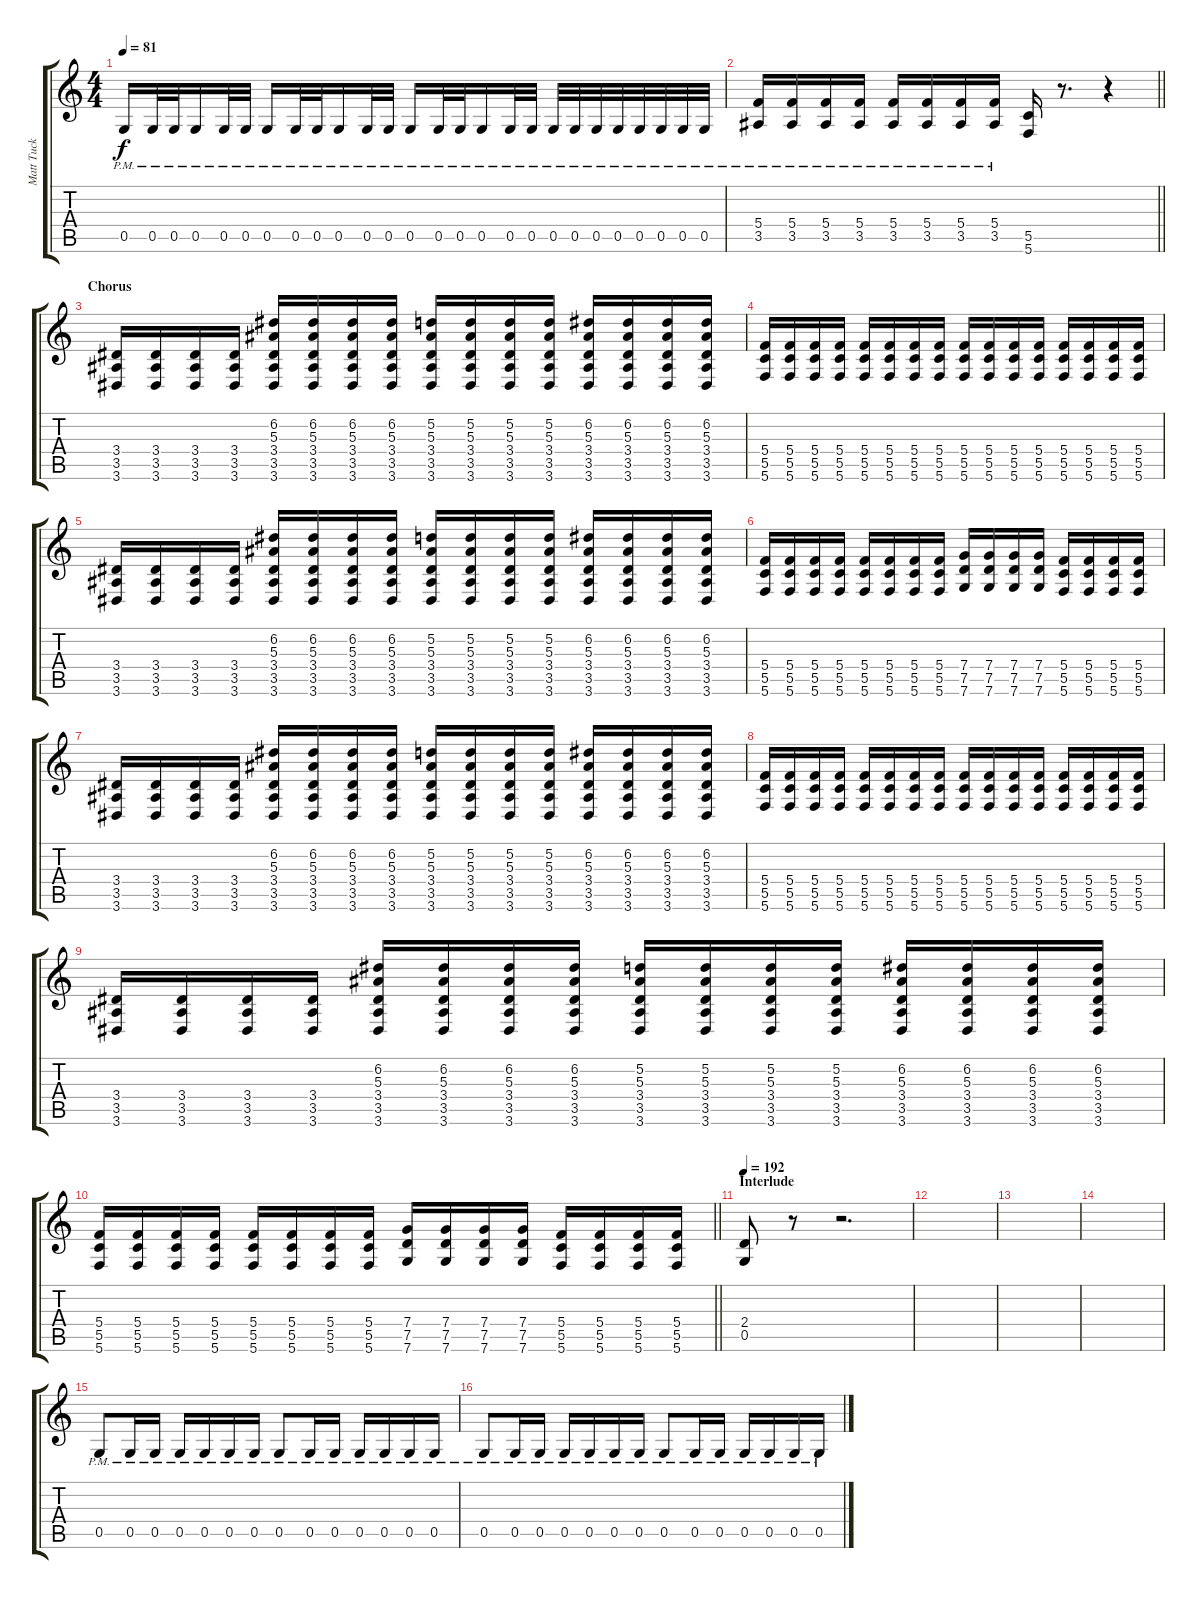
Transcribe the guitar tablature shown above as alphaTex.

\track ("Matt Tuck" "Matt Tuck") {instrument distortionguitar}
\staff {score tabs}
\tuning (D4 A3 F3 C3 G2 C2) {hide}
\ts (4 4)
\tempo 81
\clef g2
\ks c
0.5{pm}.16{dy f} 0.5{pm}.32 0.5{pm}.32 0.5{pm}.16 0.5{pm}.32 0.5{pm}.32 0.5{pm}.16 0.5{pm}.32 0.5{pm}.32 0.5{pm}.16 0.5{pm}.32 0.5{pm}.32 0.5{pm}.16 0.5{pm}.32 0.5{pm}.32 0.5{pm}.16 0.5{pm}.32 0.5{pm}.32 0.5{pm}.32 0.5{pm}.32 0.5{pm}.32 0.5{pm}.32 0.5{pm}.32 0.5{pm}.32 0.5{pm}.32 0.5{pm}.32 |
\barLineRight lightlight
(5.4{pm} 3.5{pm}).16 (5.4{pm} 3.5{pm}).16 (5.4{pm} 3.5{pm}).16 (5.4{pm} 3.5{pm}).16 (5.4{pm} 3.5{pm}).16 (5.4{pm} 3.5{pm}).16 (5.4{pm} 3.5{pm}).16 (5.4{pm} 3.5{pm}).16 (5.5 5.6).16 r.8{d} r.4 |
\section ("" "Chorus")
(3.4 3.5 3.6).16{balance 16} (3.4 3.5 3.6).16 (3.4 3.5 3.6).16 (3.4 3.5 3.6).16 (6.2 5.3 3.4 3.5 3.6).16 (6.2 5.3 3.4 3.5 3.6).16 (6.2 5.3 3.4 3.5 3.6).16 (6.2 5.3 3.4 3.5 3.6).16 (5.2 5.3 3.4 3.5 3.6).16 (5.2 5.3 3.4 3.5 3.6).16 (5.2 5.3 3.4 3.5 3.6).16 (5.2 5.3 3.4 3.5 3.6).16 (6.2 5.3 3.4 3.5 3.6).16 (6.2 5.3 3.4 3.5 3.6).16 (6.2 5.3 3.4 3.5 3.6).16 (6.2 5.3 3.4 3.5 3.6).16 |
(5.4 5.5 5.6).16 (5.4 5.5 5.6).16 (5.4 5.5 5.6).16 (5.4 5.5 5.6).16 (5.4 5.5 5.6).16 (5.4 5.5 5.6).16 (5.4 5.5 5.6).16 (5.4 5.5 5.6).16 (5.4 5.5 5.6).16 (5.4 5.5 5.6).16 (5.4 5.5 5.6).16 (5.4 5.5 5.6).16 (5.4 5.5 5.6).16 (5.4 5.5 5.6).16 (5.4 5.5 5.6).16 (5.4 5.5 5.6).16 |
(3.4 3.5 3.6).16 (3.4 3.5 3.6).16 (3.4 3.5 3.6).16 (3.4 3.5 3.6).16 (6.2 5.3 3.4 3.5 3.6).16 (6.2 5.3 3.4 3.5 3.6).16 (6.2 5.3 3.4 3.5 3.6).16 (6.2 5.3 3.4 3.5 3.6).16 (5.2 5.3 3.4 3.5 3.6).16 (5.2 5.3 3.4 3.5 3.6).16 (5.2 5.3 3.4 3.5 3.6).16 (5.2 5.3 3.4 3.5 3.6).16 (6.2 5.3 3.4 3.5 3.6).16 (6.2 5.3 3.4 3.5 3.6).16 (6.2 5.3 3.4 3.5 3.6).16 (6.2 5.3 3.4 3.5 3.6).16 |
(5.4 5.5 5.6).16 (5.4 5.5 5.6).16 (5.4 5.5 5.6).16 (5.4 5.5 5.6).16 (5.4 5.5 5.6).16 (5.4 5.5 5.6).16 (5.4 5.5 5.6).16 (5.4 5.5 5.6).16 (7.4 7.5 7.6).16 (7.4 7.5 7.6).16 (7.4 7.5 7.6).16 (7.4 7.5 7.6).16 (5.4 5.5 5.6).16 (5.4 5.5 5.6).16 (5.4 5.5 5.6).16 (5.4 5.5 5.6).16 |
(3.4 3.5 3.6).16 (3.4 3.5 3.6).16 (3.4 3.5 3.6).16 (3.4 3.5 3.6).16 (6.2 5.3 3.4 3.5 3.6).16 (6.2 5.3 3.4 3.5 3.6).16 (6.2 5.3 3.4 3.5 3.6).16 (6.2 5.3 3.4 3.5 3.6).16 (5.2 5.3 3.4 3.5 3.6).16 (5.2 5.3 3.4 3.5 3.6).16 (5.2 5.3 3.4 3.5 3.6).16 (5.2 5.3 3.4 3.5 3.6).16 (6.2 5.3 3.4 3.5 3.6).16 (6.2 5.3 3.4 3.5 3.6).16 (6.2 5.3 3.4 3.5 3.6).16 (6.2 5.3 3.4 3.5 3.6).16 |
(5.4 5.5 5.6).16 (5.4 5.5 5.6).16 (5.4 5.5 5.6).16 (5.4 5.5 5.6).16 (5.4 5.5 5.6).16 (5.4 5.5 5.6).16 (5.4 5.5 5.6).16 (5.4 5.5 5.6).16 (5.4 5.5 5.6).16 (5.4 5.5 5.6).16 (5.4 5.5 5.6).16 (5.4 5.5 5.6).16 (5.4 5.5 5.6).16 (5.4 5.5 5.6).16 (5.4 5.5 5.6).16 (5.4 5.5 5.6).16 |
(3.4 3.5 3.6).16 (3.4 3.5 3.6).16 (3.4 3.5 3.6).16 (3.4 3.5 3.6).16 (6.2 5.3 3.4 3.5 3.6).16 (6.2 5.3 3.4 3.5 3.6).16 (6.2 5.3 3.4 3.5 3.6).16 (6.2 5.3 3.4 3.5 3.6).16 (5.2 5.3 3.4 3.5 3.6).16 (5.2 5.3 3.4 3.5 3.6).16 (5.2 5.3 3.4 3.5 3.6).16 (5.2 5.3 3.4 3.5 3.6).16 (6.2 5.3 3.4 3.5 3.6).16 (6.2 5.3 3.4 3.5 3.6).16 (6.2 5.3 3.4 3.5 3.6).16 (6.2 5.3 3.4 3.5 3.6).16 |
\barLineRight lightlight
(5.4 5.5 5.6).16 (5.4 5.5 5.6).16 (5.4 5.5 5.6).16 (5.4 5.5 5.6).16 (5.4 5.5 5.6).16 (5.4 5.5 5.6).16 (5.4 5.5 5.6).16 (5.4 5.5 5.6).16 (7.4 7.5 7.6).16 (7.4 7.5 7.6).16 (7.4 7.5 7.6).16 (7.4 7.5 7.6).16 (5.4 5.5 5.6).16 (5.4 5.5 5.6).16 (5.4 5.5 5.6).16 (5.4 5.5 5.6).16 |
\section ("" "Interlude")
\tempo 192
(2.4 0.5).8 r.8 r.2{d} |
|
|
|
0.5{pm}.8 0.5{pm}.16 0.5{pm}.16 0.5{pm}.16 0.5{pm}.16 0.5{pm}.16 0.5{pm}.16 0.5{pm}.8 0.5{pm}.16 0.5{pm}.16 0.5{pm}.16 0.5{pm}.16 0.5{pm}.16 0.5{pm}.16 |
0.5{pm}.8 0.5{pm}.16 0.5{pm}.16 0.5{pm}.16 0.5{pm}.16 0.5{pm}.16 0.5{pm}.16 0.5{pm}.8 0.5{pm}.16 0.5{pm}.16 0.5{pm}.16 0.5{pm}.16 0.5{pm}.16 0.5{pm}.16
